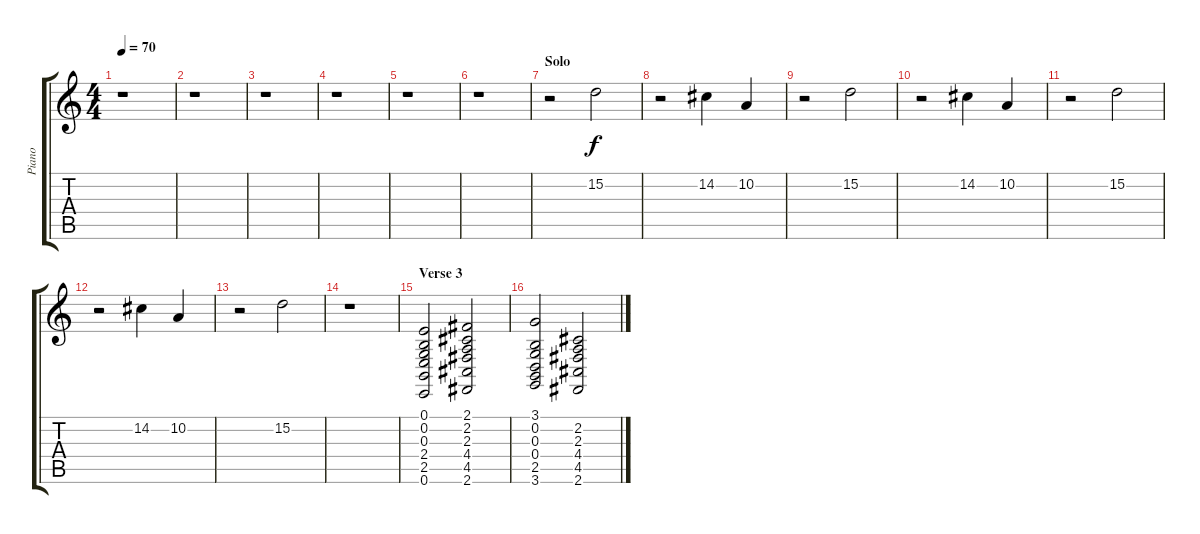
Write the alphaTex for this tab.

\track ("Piano" "Piano") {instrument acousticgrandpiano}
\staff {score tabs}
\tuning (E4 B3 G3 D3 A2 E2) {hide}
\ts (4 4)
\tempo 70
\clef g2
\ks c
r.1{dy f} |
r.1 |
r.1 |
r.1 |
r.1 |
r.1 |
\section ("" "Solo")
r.2 15.2.2 |
r.2 14.2.4 10.2.4 |
r.2 15.2.2 |
r.2 14.2.4 10.2.4 |
r.2 15.2.2 |
r.2 14.2.4 10.2.4 |
r.2 15.2.2 |
r.1 |
\section ("" "Verse 3")
(0.1 0.2 0.3 2.4 2.5 0.6).2 (2.1 2.2 2.3 4.4 4.5 2.6).2 |
(3.1 0.2 0.3 0.4 2.5 3.6).2 (2.2 2.3 4.4 4.5 2.6).2
